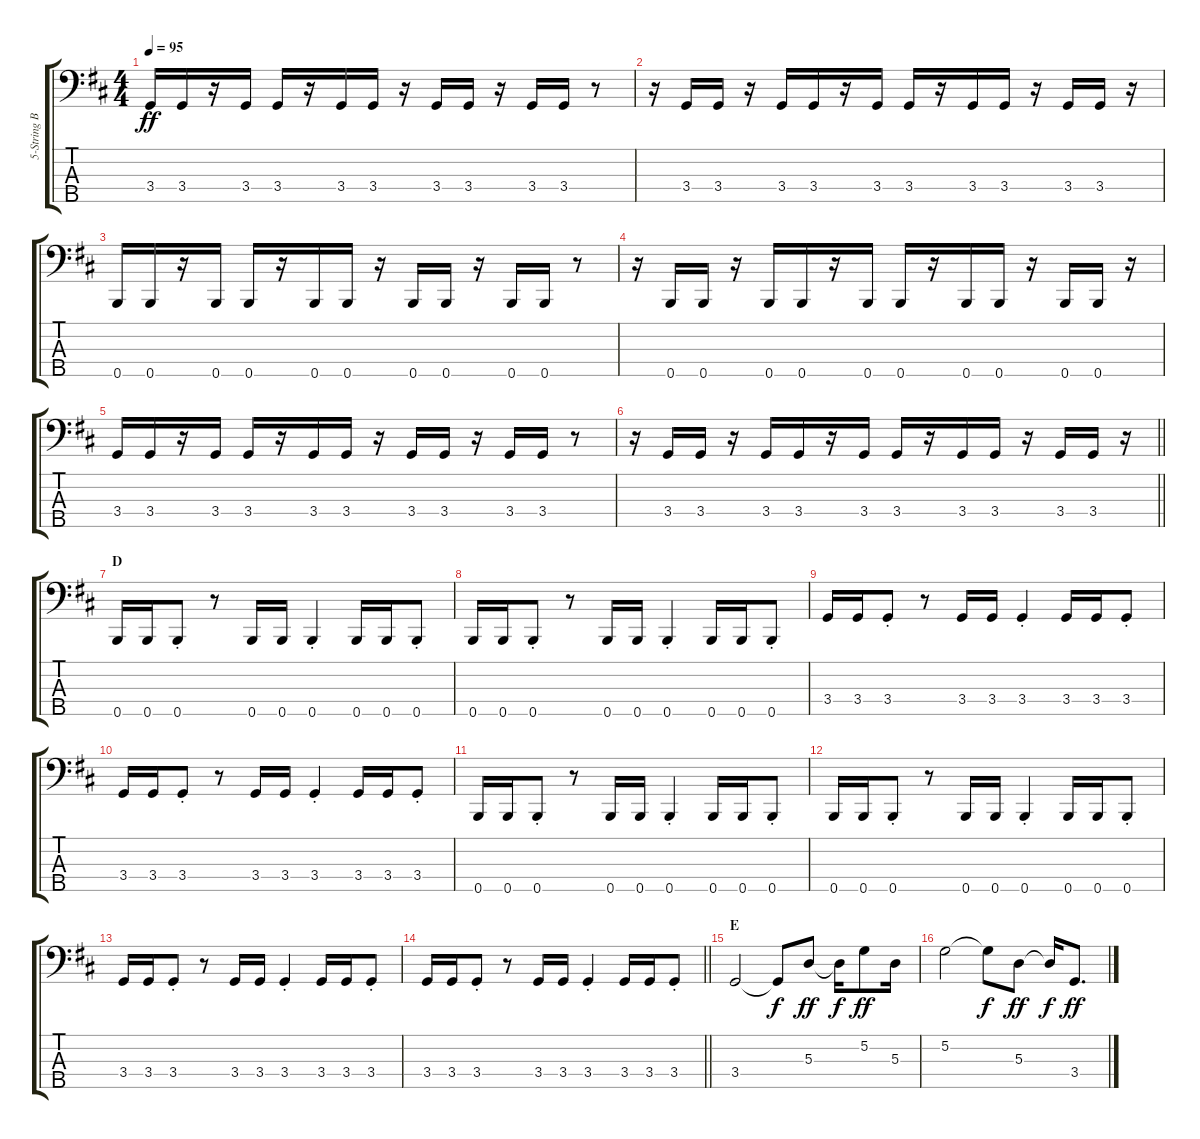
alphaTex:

\track ("5-String Bass" "5-String B") {instrument electricbasspick}
\staff {score tabs}
\tuning (G2 D2 A1 E1 B0) {hide}
\ts (4 4)
\tempo 95
\clef f4
\ks d
3.4.16{dy ff} 3.4.16 r.16 3.4.16 3.4.16 r.16 3.4.16 3.4.16 r.16 3.4.16 3.4.16 r.16 3.4.16 3.4.16 r.8 |
r.16 3.4.16 3.4.16 r.16 3.4.16 3.4.16 r.16 3.4.16 3.4.16 r.16 3.4.16 3.4.16 r.16 3.4.16 3.4.16 r.16 |
0.5.16 0.5.16 r.16 0.5.16 0.5.16 r.16 0.5.16 0.5.16 r.16 0.5.16 0.5.16 r.16 0.5.16 0.5.16 r.8 |
r.16 0.5.16 0.5.16 r.16 0.5.16 0.5.16 r.16 0.5.16 0.5.16 r.16 0.5.16 0.5.16 r.16 0.5.16 0.5.16 r.16 |
3.4.16 3.4.16 r.16 3.4.16 3.4.16 r.16 3.4.16 3.4.16 r.16 3.4.16 3.4.16 r.16 3.4.16 3.4.16 r.8 |
\barLineRight lightlight
r.16 3.4.16 3.4.16 r.16 3.4.16 3.4.16 r.16 3.4.16 3.4.16 r.16 3.4.16 3.4.16 r.16 3.4.16 3.4.16 r.16 |
\section ("" "D")
0.5.16 0.5.16 0.5{st}.8 r.8 0.5.16 0.5.16 0.5{st}.4 0.5.16 0.5.16 0.5{st}.8 |
0.5.16 0.5.16 0.5{st}.8 r.8 0.5.16 0.5.16 0.5{st}.4 0.5.16 0.5.16 0.5{st}.8 |
3.4.16 3.4.16 3.4{st}.8 r.8 3.4.16 3.4.16 3.4{st}.4 3.4.16 3.4.16 3.4{st}.8 |
3.4.16 3.4.16 3.4{st}.8 r.8 3.4.16 3.4.16 3.4{st}.4 3.4.16 3.4.16 3.4{st}.8 |
0.5.16 0.5.16 0.5{st}.8 r.8 0.5.16 0.5.16 0.5{st}.4 0.5.16 0.5.16 0.5{st}.8 |
0.5.16 0.5.16 0.5{st}.8 r.8 0.5.16 0.5.16 0.5{st}.4 0.5.16 0.5.16 0.5{st}.8 |
3.4.16 3.4.16 3.4{st}.8 r.8 3.4.16 3.4.16 3.4{st}.4 3.4.16 3.4.16 3.4{st}.8 |
\barLineRight lightlight
3.4.16 3.4.16 3.4{st}.8 r.8 3.4.16 3.4.16 3.4{st}.4 3.4.16 3.4.16 3.4{st}.8 |
\section ("" "E")
3.4.2 3.4{t}.8{dy f} 5.3.8{dy ff} 5.3{t}.16{dy f} 5.2.8{dy ff} 5.3.16 |
5.2.2 5.2{t}.8{dy f} 5.3.8{dy ff} 5.3{t}.16{dy f} 3.4.8{d dy ff}
